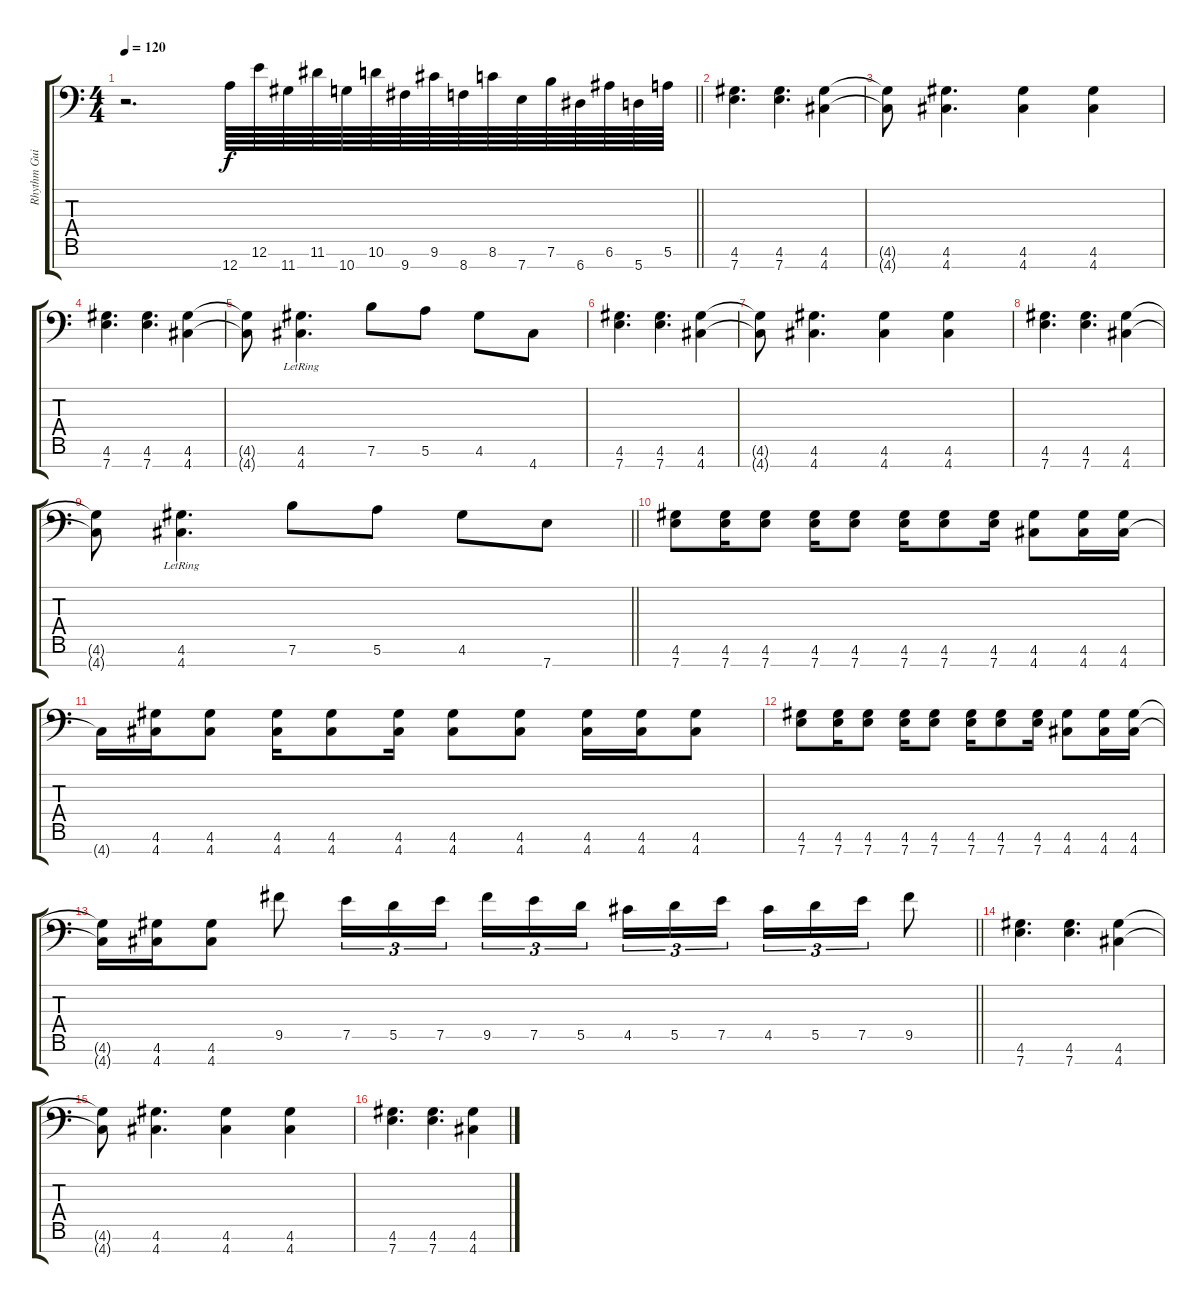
\track ("Rhythm Guitar" "Rhythm Gui") {instrument distortionguitar}
\staff {score tabs}
\tuning (E4 B3 G3 D3 A2 E2 A1) {hide}
\ts (4 4)
\tempo 120
\clef f4
\barLineRight lightlight
\ks c
r.2{d dy f volume 15} 12.7.64 12.6.64 11.7.64 11.6.64 10.7.64 10.6.64 9.7.64 9.6.64 8.7.64 8.6.64 7.7.64 7.6.64 6.7.64 6.6.64 5.7.64 5.6.64 |
\section ("" "")
(4.6 7.7).4{d} (4.6 7.7).4{d} (4.6 4.7).4 |
(4.6{t} 4.7{t}).8 (4.6 4.7).4{d} (4.6 4.7).4 (4.6 4.7).4 |
(4.6 7.7).4{d} (4.6 7.7).4{d} (4.6 4.7).4 |
(4.6{t} 4.7{t}).8 (4.6{lr} 4.7{lr}).4{d} 7.6.8 5.6.8 4.6.8 4.7.8 |
(4.6 7.7).4{d} (4.6 7.7).4{d} (4.6 4.7).4 |
(4.6{t} 4.7{t}).8 (4.6 4.7).4{d} (4.6 4.7).4 (4.6 4.7).4 |
(4.6 7.7).4{d} (4.6 7.7).4{d} (4.6 4.7).4 |
\barLineRight lightlight
(4.6{t} 4.7{t}).8 (4.6{lr} 4.7{lr}).4{d} 7.6.8 5.6.8 4.6.8 7.7.8 |
(4.6 7.7).8 (4.6 7.7).16 (4.6 7.7).8 (4.6 7.7).16 (4.6 7.7).8 (4.6 7.7).16 (4.6 7.7).8 (4.6 7.7).16 (4.6 4.7).8 (4.6 4.7).16 (4.6 4.7).16 |
4.7{t}.16 (4.6 4.7).16 (4.6 4.7).8 (4.6 4.7).16 (4.6 4.7).8 (4.6 4.7).16 (4.6 4.7).8 (4.6 4.7).8 (4.6 4.7).16 (4.6 4.7).16 (4.6 4.7).8 |
(4.6 7.7).8 (4.6 7.7).16 (4.6 7.7).8 (4.6 7.7).16 (4.6 7.7).8 (4.6 7.7).16 (4.6 7.7).8 (4.6 7.7).16 (4.6 4.7).8 (4.6 4.7).16 (4.6 4.7).16 |
\barLineRight lightlight
(4.6{t} 4.7{t}).16 (4.6 4.7).16 (4.6 4.7).8 9.5.8 7.5.16{tu (3 2)} 5.5.16{tu (3 2)} 7.5.16{tu (3 2)} 9.5.16{tu (3 2)} 7.5.16{tu (3 2)} 5.5.16{tu (3 2) beam splitsecondary} 4.5.16{tu (3 2)} 5.5.16{tu (3 2)} 7.5.16{tu (3 2)} 4.5.16{tu (3 2)} 5.5.16{tu (3 2)} 7.5.16{tu (3 2)} 9.5.8 |
(4.6 7.7).4{d} (4.6 7.7).4{d} (4.6 4.7).4 |
(4.6{t} 4.7{t}).8 (4.6 4.7).4{d} (4.6 4.7).4 (4.6 4.7).4 |
(4.6 7.7).4{d} (4.6 7.7).4{d} (4.6 4.7).4
